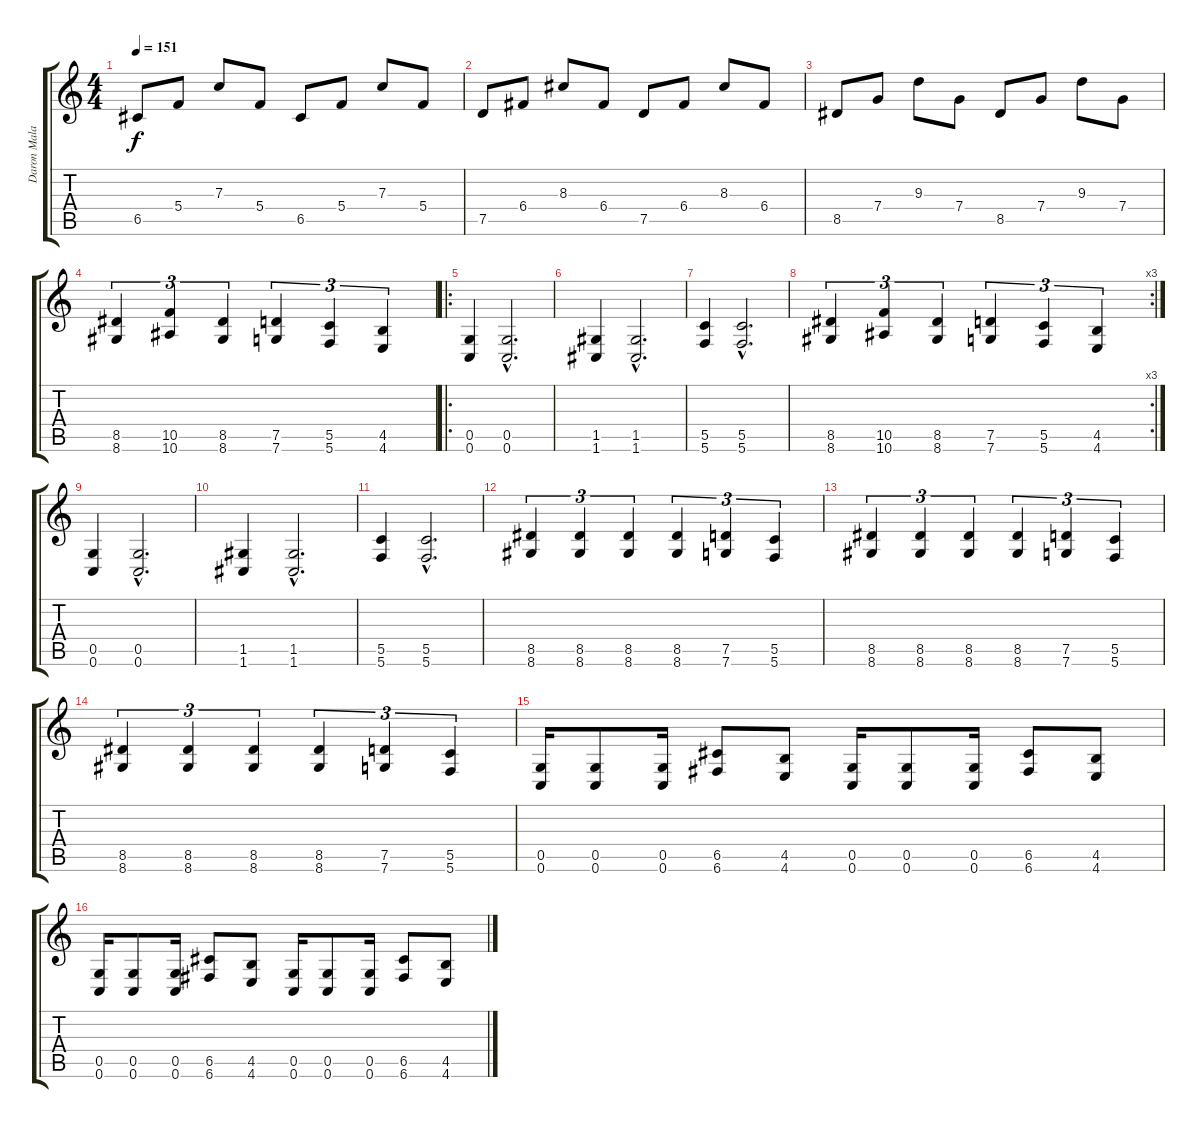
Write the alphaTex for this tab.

\track ("Daron Malakian" "Daron Mala") {instrument distortionguitar}
\staff {score tabs}
\tuning (D4 A3 F3 C3 G2 C2) {hide}
\ts (4 4)
\tempo 151
\clef g2
\ks c
6.5.8{dy f} 5.4.8 7.3.8 5.4.8 6.5.8 5.4.8 7.3.8 5.4.8 |
7.5.8 6.4.8 8.3.8 6.4.8 7.5.8 6.4.8 8.3.8 6.4.8 |
8.5.8 7.4.8 9.3.8 7.4.8 8.5.8 7.4.8 9.3.8 7.4.8 |
(8.5 8.6).4{tu (3 2)} (10.5 10.6).4{tu (3 2)} (8.5 8.6).4{tu (3 2)} (7.5 7.6).4{tu (3 2)} (5.5 5.6).4{tu (3 2)} (4.5 4.6).4{tu (3 2)} |
\ro
(0.5 0.6).4 (0.5{hac} 0.6{hac}).2{d} |
(1.5 1.6).4 (1.5{hac} 1.6{hac}).2{d} |
(5.5 5.6).4 (5.5{hac} 5.6{hac}).2{d} |
\rc 3
(8.5 8.6).4{tu (3 2)} (10.5 10.6).4{tu (3 2)} (8.5 8.6).4{tu (3 2)} (7.5 7.6).4{tu (3 2)} (5.5 5.6).4{tu (3 2)} (4.5 4.6).4{tu (3 2)} |
(0.5 0.6).4 (0.5{hac} 0.6{hac}).2{d} |
(1.5 1.6).4 (1.5{hac} 1.6{hac}).2{d} |
(5.5 5.6).4 (5.5{hac} 5.6{hac}).2{d} |
(8.5 8.6).4{tu (3 2)} (8.5 8.6).4{tu (3 2)} (8.5 8.6).4{tu (3 2)} (8.5 8.6).4{tu (3 2)} (7.5 7.6).4{tu (3 2)} (5.5 5.6).4{tu (3 2)} |
(8.5 8.6).4{tu (3 2)} (8.5 8.6).4{tu (3 2)} (8.5 8.6).4{tu (3 2)} (8.5 8.6).4{tu (3 2)} (7.5 7.6).4{tu (3 2)} (5.5 5.6).4{tu (3 2)} |
(8.5 8.6).4{tu (3 2)} (8.5 8.6).4{tu (3 2)} (8.5 8.6).4{tu (3 2)} (8.5 8.6).4{tu (3 2)} (7.5 7.6).4{tu (3 2)} (5.5 5.6).4{tu (3 2)} |
(0.5 0.6).16 (0.5 0.6).8 (0.5 0.6).16 (6.5 6.6).8 (4.5 4.6).8 (0.5 0.6).16 (0.5 0.6).8 (0.5 0.6).16 (6.5 6.6).8 (4.5 4.6).8 |
(0.5 0.6).16 (0.5 0.6).8 (0.5 0.6).16 (6.5 6.6).8 (4.5 4.6).8 (0.5 0.6).16 (0.5 0.6).8 (0.5 0.6).16 (6.5 6.6).8 (4.5 4.6).8
